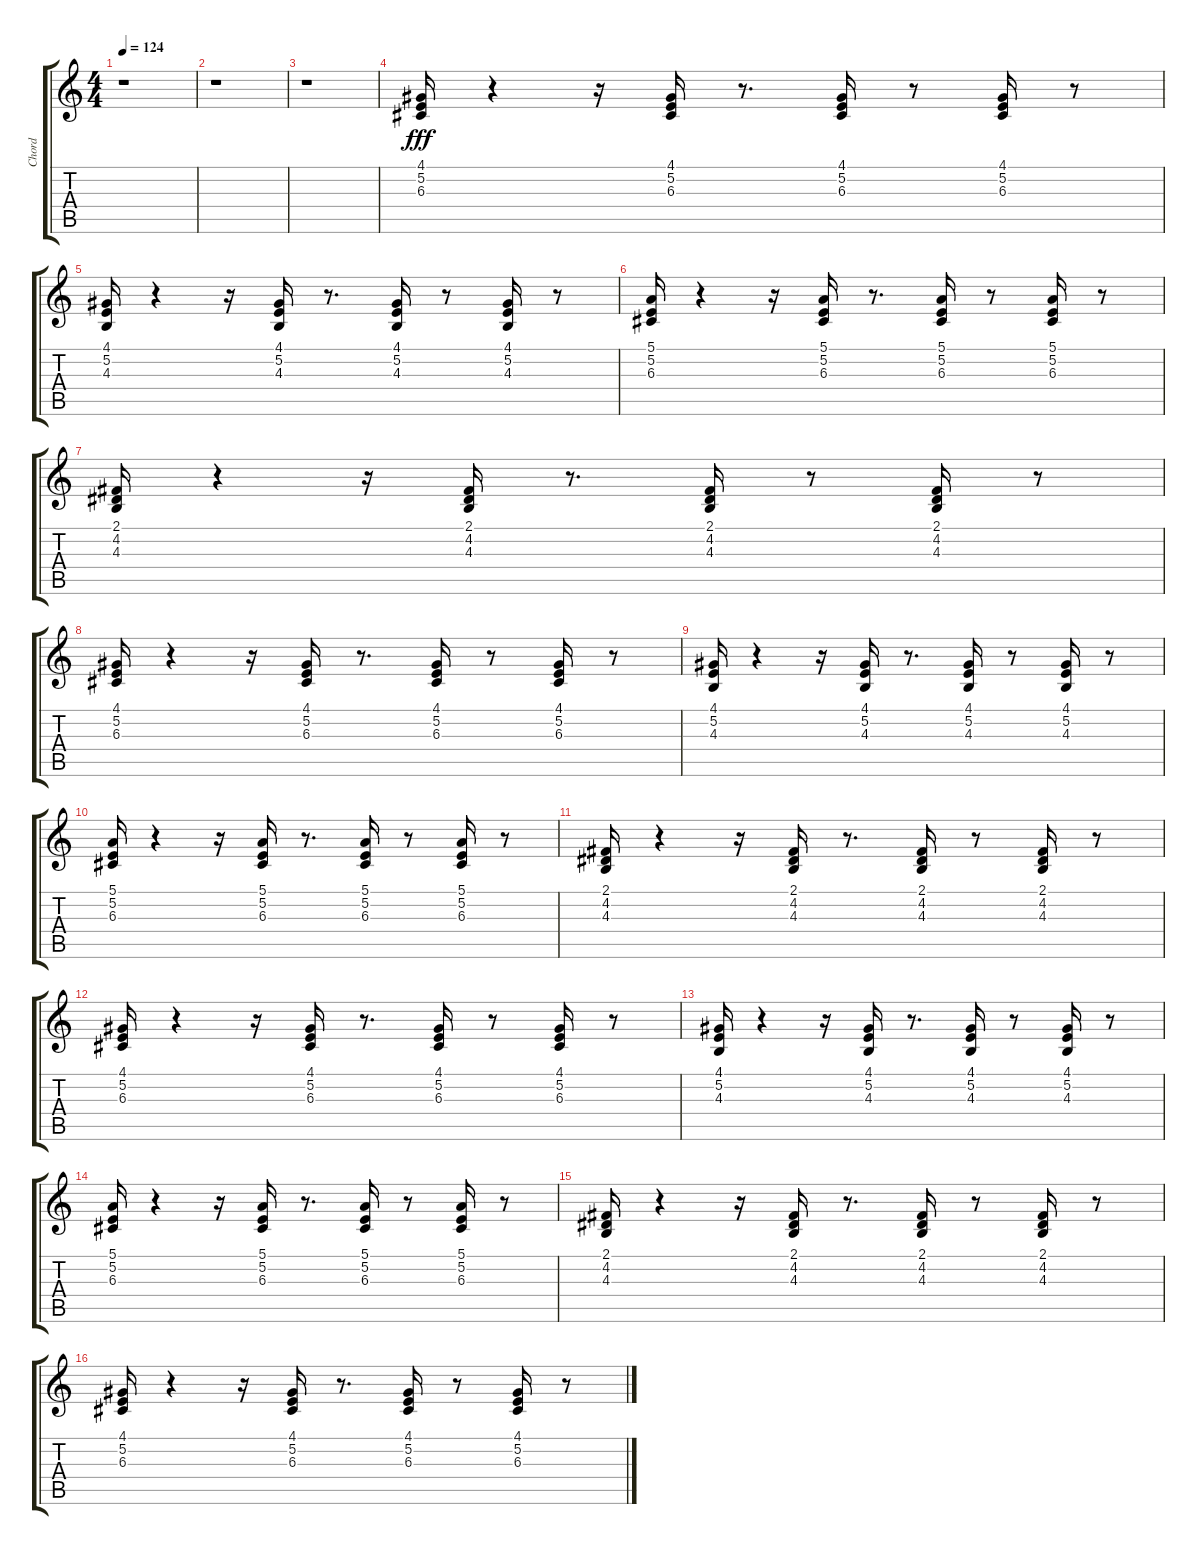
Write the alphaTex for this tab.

\track ("Chord" "Chord") {instrument electricpiano2}
\staff {score tabs}
\tuning (E4 B3 G3 D3 A2 E2) {hide}
\ts (4 4)
\tempo 124
\clef g2
\ks c
r.1{dy fff} |
r.1 |
r.1 |
(4.1 5.2 6.3).16 r.4 r.16 (4.1 5.2 6.3).16 r.8{d} (4.1 5.2 6.3).16 r.8 (4.1 5.2 6.3).16 r.8 |
(4.1 5.2 4.3).16 r.4 r.16 (4.1 5.2 4.3).16 r.8{d} (4.1 5.2 4.3).16 r.8 (4.1 5.2 4.3).16 r.8 |
(5.1 5.2 6.3).16 r.4 r.16 (5.1 5.2 6.3).16 r.8{d} (5.1 5.2 6.3).16 r.8 (5.1 5.2 6.3).16 r.8 |
(2.1 4.2 4.3).16 r.4 r.16 (2.1 4.2 4.3).16 r.8{d} (2.1 4.2 4.3).16 r.8 (2.1 4.2 4.3).16 r.8 |
(4.1 5.2 6.3).16 r.4 r.16 (4.1 5.2 6.3).16 r.8{d} (4.1 5.2 6.3).16 r.8 (4.1 5.2 6.3).16 r.8 |
(4.1 5.2 4.3).16 r.4 r.16 (4.1 5.2 4.3).16 r.8{d} (4.1 5.2 4.3).16 r.8 (4.1 5.2 4.3).16 r.8 |
(5.1 5.2 6.3).16 r.4 r.16 (5.1 5.2 6.3).16 r.8{d} (5.1 5.2 6.3).16 r.8 (5.1 5.2 6.3).16 r.8 |
(2.1 4.2 4.3).16 r.4 r.16 (2.1 4.2 4.3).16 r.8{d} (2.1 4.2 4.3).16 r.8 (2.1 4.2 4.3).16 r.8 |
(4.1 5.2 6.3).16 r.4 r.16 (4.1 5.2 6.3).16 r.8{d} (4.1 5.2 6.3).16 r.8 (4.1 5.2 6.3).16 r.8 |
(4.1 5.2 4.3).16 r.4 r.16 (4.1 5.2 4.3).16 r.8{d} (4.1 5.2 4.3).16 r.8 (4.1 5.2 4.3).16 r.8 |
(5.1 5.2 6.3).16 r.4 r.16 (5.1 5.2 6.3).16 r.8{d} (5.1 5.2 6.3).16 r.8 (5.1 5.2 6.3).16 r.8 |
(2.1 4.2 4.3).16 r.4 r.16 (2.1 4.2 4.3).16 r.8{d} (2.1 4.2 4.3).16 r.8 (2.1 4.2 4.3).16 r.8 |
(4.1 5.2 6.3).16 r.4 r.16 (4.1 5.2 6.3).16 r.8{d} (4.1 5.2 6.3).16 r.8 (4.1 5.2 6.3).16 r.8
